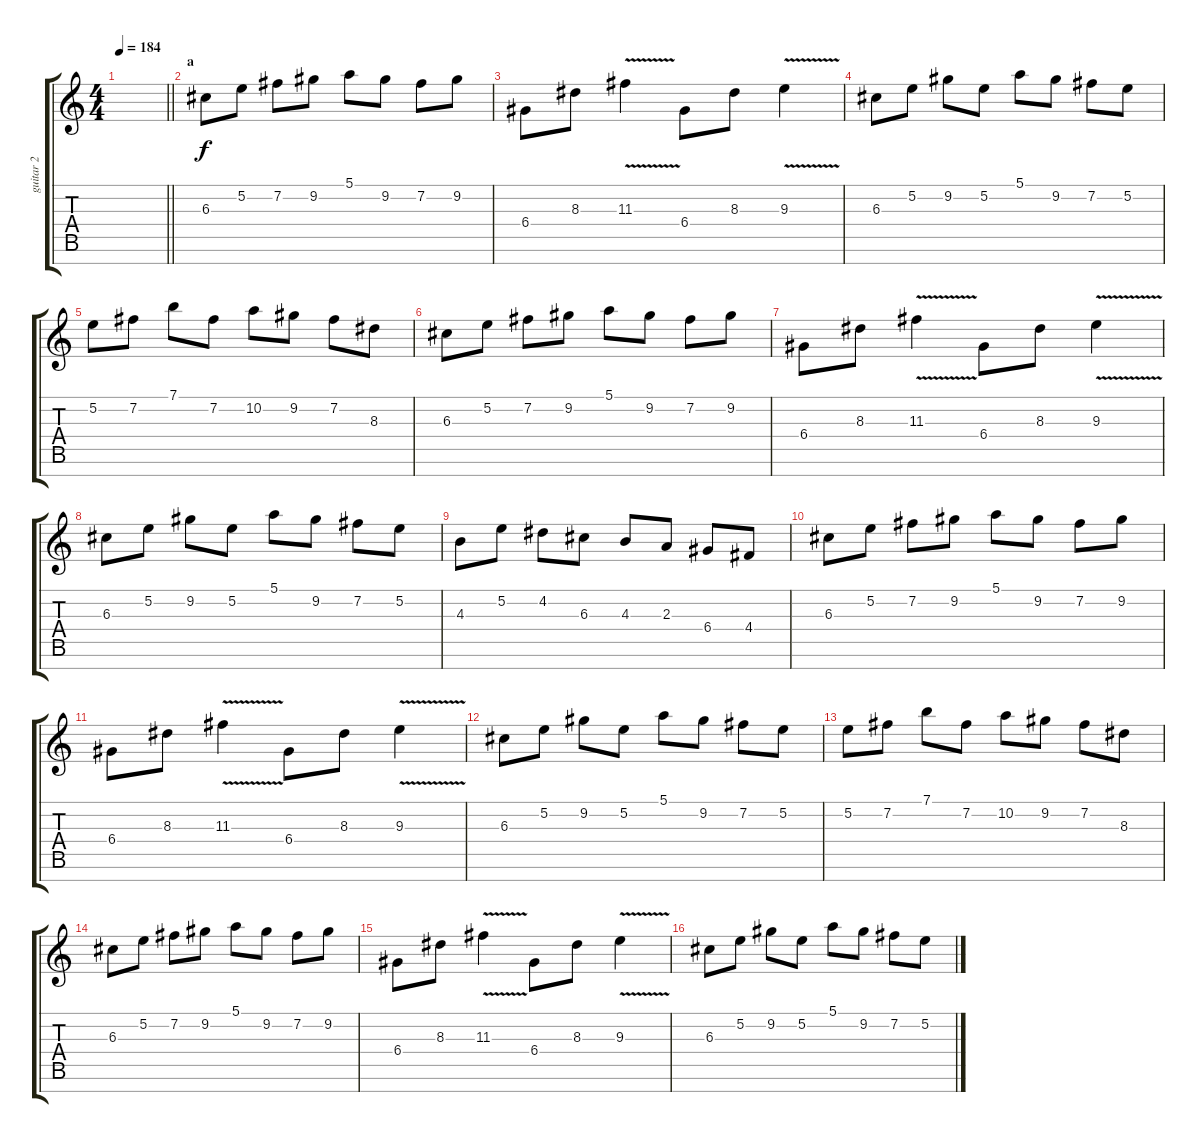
\track ("guitar 2" "guitar 2") {instrument distortionguitar}
\staff {score tabs}
\tuning (E4 B3 G3 D3 A2 E2 B1) {hide}
\ts (4 4)
\tempo 184
\clef g2
\barLineRight lightlight
\ks c
|
\section ("" "a")
6.3.8 5.2.8 7.2.8 9.2.8 5.1.8 9.2.8 7.2.8 9.2.8 |
6.4.8 8.3.8 11.3{v}.4 6.4.8 8.3.8 9.3{v}.4 |
6.3.8 5.2.8 9.2.8 5.2.8 5.1.8 9.2.8 7.2.8 5.2.8 |
5.2.8 7.2.8 7.1.8 7.2.8 10.2.8 9.2.8 7.2.8 8.3.8 |
6.3.8 5.2.8 7.2.8 9.2.8 5.1.8 9.2.8 7.2.8 9.2.8 |
6.4.8 8.3.8 11.3{v}.4 6.4.8 8.3.8 9.3{v}.4 |
6.3.8 5.2.8 9.2.8 5.2.8 5.1.8 9.2.8 7.2.8 5.2.8 |
4.3.8 5.2.8 4.2.8 6.3.8 4.3.8 2.3.8 6.4.8 4.4.8 |
6.3.8 5.2.8 7.2.8 9.2.8 5.1.8 9.2.8 7.2.8 9.2.8 |
6.4.8 8.3.8 11.3{v}.4 6.4.8 8.3.8 9.3{v}.4 |
6.3.8 5.2.8 9.2.8 5.2.8 5.1.8 9.2.8 7.2.8 5.2.8 |
5.2.8 7.2.8 7.1.8 7.2.8 10.2.8 9.2.8 7.2.8 8.3.8 |
6.3.8 5.2.8 7.2.8 9.2.8 5.1.8 9.2.8 7.2.8 9.2.8 |
6.4.8 8.3.8 11.3{v}.4 6.4.8 8.3.8 9.3{v}.4 |
6.3.8 5.2.8 9.2.8 5.2.8 5.1.8 9.2.8 7.2.8 5.2.8
